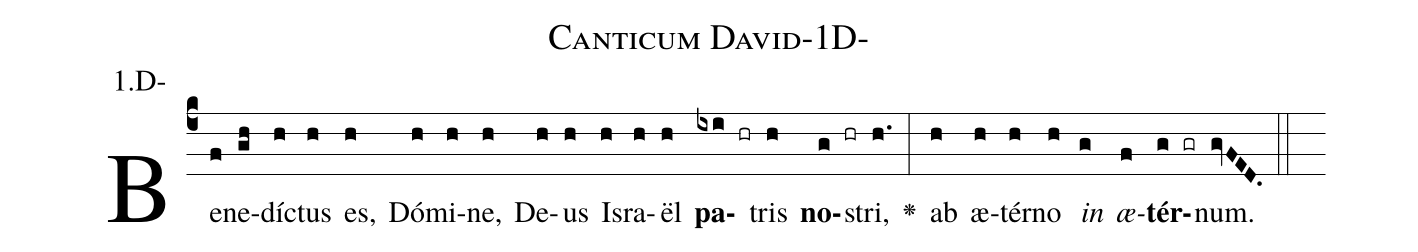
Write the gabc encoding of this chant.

name: Canticum David-1D-;
annotation: 1.D-;
%%
(c4)Be(f)ne(gh)dí(h)ctus(h) es,(h) Dó(h)mi(h)ne,(h) De(h)us(h) Is(h)ra(h)ël(h) <b>pa</b>(ixi hr)tris(h) <b>no</b>(g hr)stri,(h.) <v>\greheightstar</v>(:) ab(h) æ(h)tér(h)no(h) <i>in</i>(g) <i>æ</i>(f)<b>tér</b>(g gr)num.(gvFED.) (::)


%E(h) u(h) o(g) u(f) a(g) e.(gvFED.) (::)
